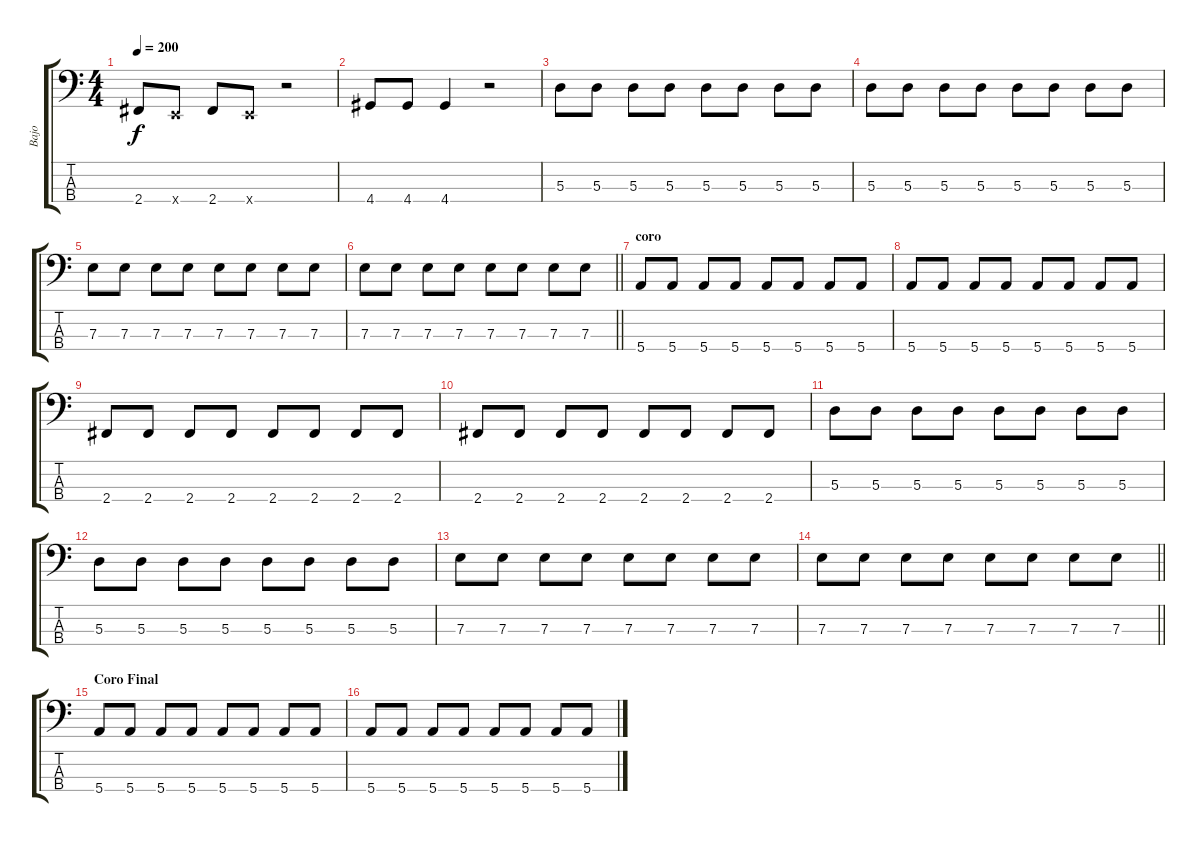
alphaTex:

\track ("Bajo" "Bajo") {instrument electricbasspick}
\staff {score tabs}
\tuning (G2 D2 A1 E1) {hide}
\ts (4 4)
\tempo 200
\clef f4
\ks c
2.4.8{dy f} 0.4{x}.8 2.4.8 0.4{x}.8 r.2 |
4.4.8 4.4.8 4.4.4 r.2 |
5.3.8 5.3.8 5.3.8 5.3.8 5.3.8 5.3.8 5.3.8 5.3.8 |
5.3.8 5.3.8 5.3.8 5.3.8 5.3.8 5.3.8 5.3.8 5.3.8 |
7.3.8 7.3.8 7.3.8 7.3.8 7.3.8 7.3.8 7.3.8 7.3.8 |
\barLineRight lightlight
7.3.8 7.3.8 7.3.8 7.3.8 7.3.8 7.3.8 7.3.8 7.3.8 |
\section ("" "coro")
5.4.8 5.4.8 5.4.8 5.4.8 5.4.8 5.4.8 5.4.8 5.4.8 |
5.4.8 5.4.8 5.4.8 5.4.8 5.4.8 5.4.8 5.4.8 5.4.8 |
2.4.8 2.4.8 2.4.8 2.4.8 2.4.8 2.4.8 2.4.8 2.4.8 |
2.4.8 2.4.8 2.4.8 2.4.8 2.4.8 2.4.8 2.4.8 2.4.8 |
5.3.8 5.3.8 5.3.8 5.3.8 5.3.8 5.3.8 5.3.8 5.3.8 |
5.3.8 5.3.8 5.3.8 5.3.8 5.3.8 5.3.8 5.3.8 5.3.8 |
7.3.8 7.3.8 7.3.8 7.3.8 7.3.8 7.3.8 7.3.8 7.3.8 |
\barLineRight lightlight
7.3.8 7.3.8 7.3.8 7.3.8 7.3.8 7.3.8 7.3.8 7.3.8 |
\section ("" "Coro Final")
5.4.8 5.4.8 5.4.8 5.4.8 5.4.8 5.4.8 5.4.8 5.4.8 |
5.4.8 5.4.8 5.4.8 5.4.8 5.4.8 5.4.8 5.4.8 5.4.8
